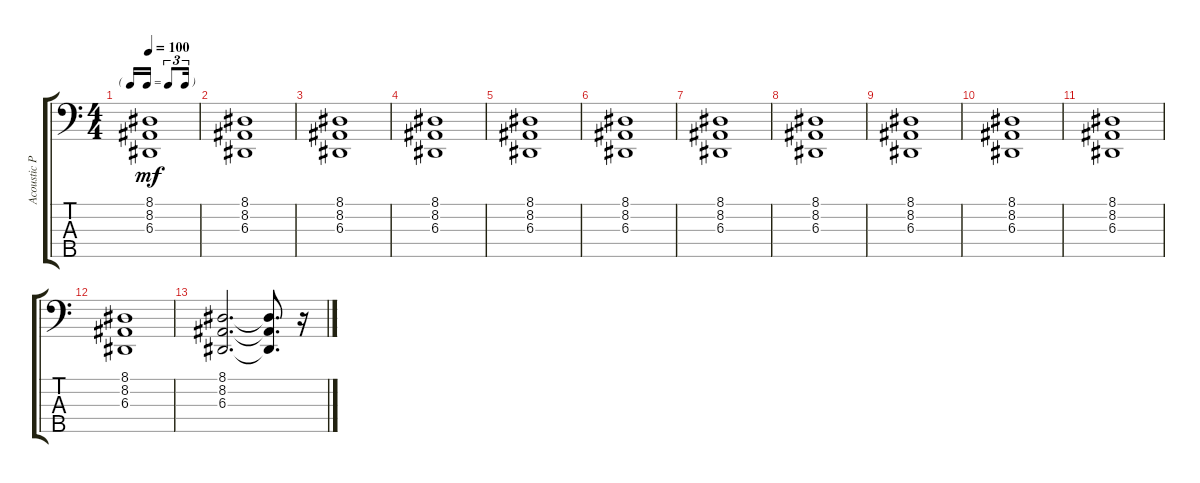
\track ("Acoustic Piano (Staff 2)" "Acoustic P") {instrument acousticgrandpiano}
\staff {score tabs}
\tuning (G2 D2 A1 E1 B0) {hide}
\ts (4 4)
\tf triplet16th
\tempo 100
\clef f4
\ks c
(8.1 8.2 6.3).1{dy mf} |
(8.1 8.2 6.3).1 |
(8.1 8.2 6.3).1 |
(8.1 8.2 6.3).1 |
(8.1 8.2 6.3).1 |
(8.1 8.2 6.3).1 |
(8.1 8.2 6.3).1 |
(8.1 8.2 6.3).1 |
(8.1 8.2 6.3).1 |
(8.1 8.2 6.3).1 |
(8.1 8.2 6.3).1 |
(8.1 8.2 6.3).1 |
(8.1 8.2 6.3).2{d} (8.1{t} 8.2{t} 6.3{t}).8{d} r.16
